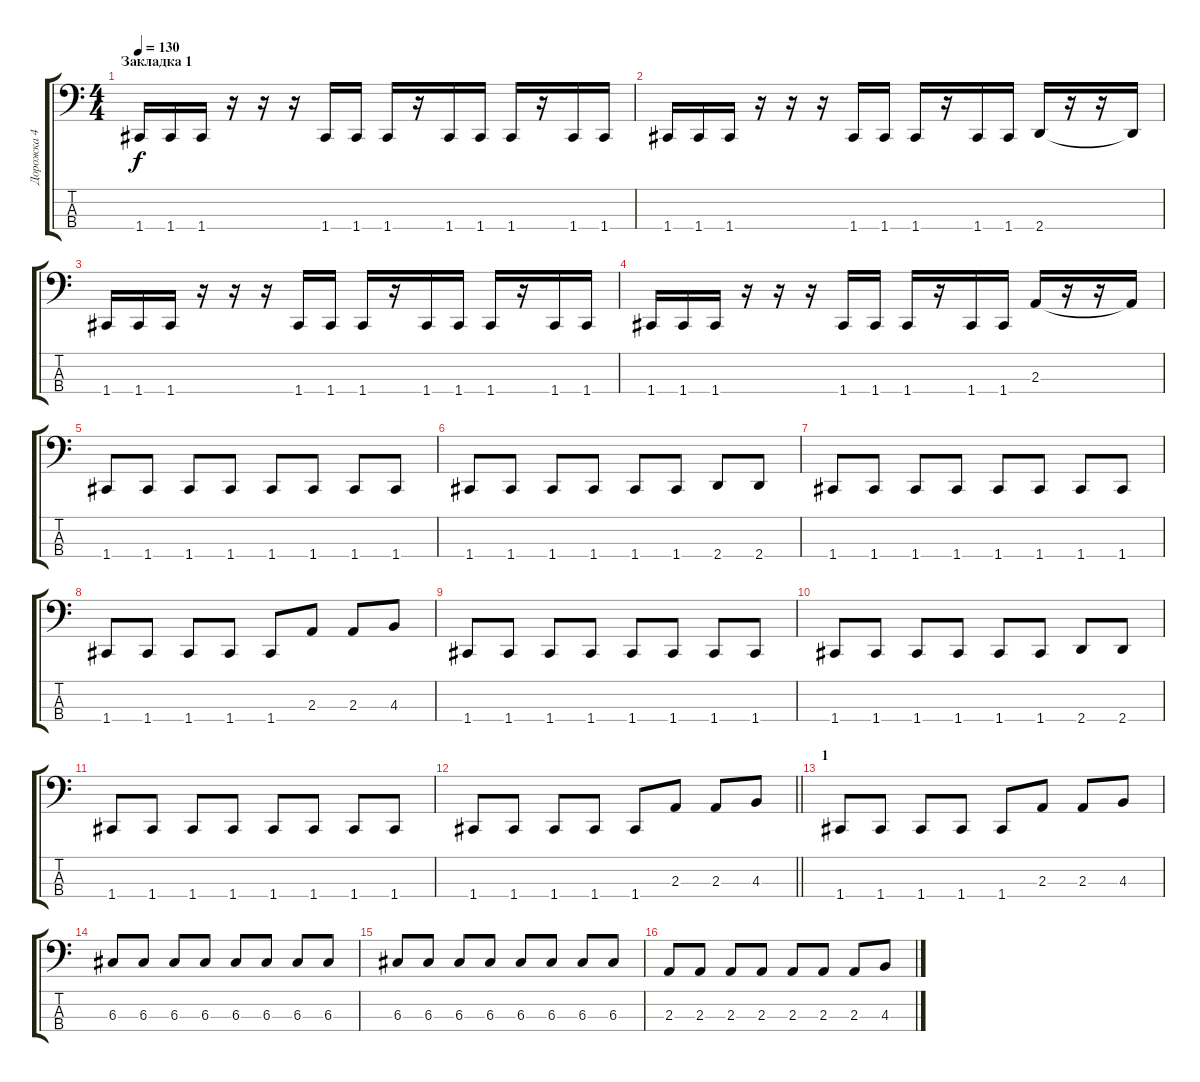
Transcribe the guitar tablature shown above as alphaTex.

\track ("Дорожка 4" "Дорожка 4") {instrument electricbasspick}
\staff {score tabs}
\tuning (F2 C2 G1 C1) {hide}
\ts (4 4)
\section ("" "Закладка 1")
\tempo 130
\clef f4
\ks c
1.4.16{dy f} 1.4.16 1.4.16 r.16 r.16 r.16 1.4.16 1.4.16 1.4.16 r.16 1.4.16 1.4.16 1.4.16 r.16 1.4.16 1.4.16 |
1.4.16 1.4.16 1.4.16 r.16 r.16 r.16 1.4.16 1.4.16 1.4.16 r.16 1.4.16 1.4.16 2.4.16 r.16 r.16 2.4{t}.16 |
1.4.16 1.4.16 1.4.16 r.16 r.16 r.16 1.4.16 1.4.16 1.4.16 r.16 1.4.16 1.4.16 1.4.16 r.16 1.4.16 1.4.16 |
1.4.16 1.4.16 1.4.16 r.16 r.16 r.16 1.4.16 1.4.16 1.4.16 r.16 1.4.16 1.4.16 2.3.16 r.16 r.16 2.3{t}.16 |
1.4.8 1.4.8 1.4.8 1.4.8 1.4.8 1.4.8 1.4.8 1.4.8 |
1.4.8 1.4.8 1.4.8 1.4.8 1.4.8 1.4.8 2.4.8 2.4.8 |
1.4.8 1.4.8 1.4.8 1.4.8 1.4.8 1.4.8 1.4.8 1.4.8 |
1.4.8 1.4.8 1.4.8 1.4.8 1.4.8 2.3.8 2.3.8 4.3.8 |
1.4.8 1.4.8 1.4.8 1.4.8 1.4.8 1.4.8 1.4.8 1.4.8 |
1.4.8 1.4.8 1.4.8 1.4.8 1.4.8 1.4.8 2.4.8 2.4.8 |
1.4.8 1.4.8 1.4.8 1.4.8 1.4.8 1.4.8 1.4.8 1.4.8 |
\barLineRight lightlight
1.4.8 1.4.8 1.4.8 1.4.8 1.4.8 2.3.8 2.3.8 4.3.8 |
\section ("" "1")
1.4.8 1.4.8 1.4.8 1.4.8 1.4.8 2.3.8 2.3.8 4.3.8 |
6.3.8 6.3.8 6.3.8 6.3.8 6.3.8 6.3.8 6.3.8 6.3.8 |
6.3.8 6.3.8 6.3.8 6.3.8 6.3.8 6.3.8 6.3.8 6.3.8 |
2.3.8 2.3.8 2.3.8 2.3.8 2.3.8 2.3.8 2.3.8 4.3.8
